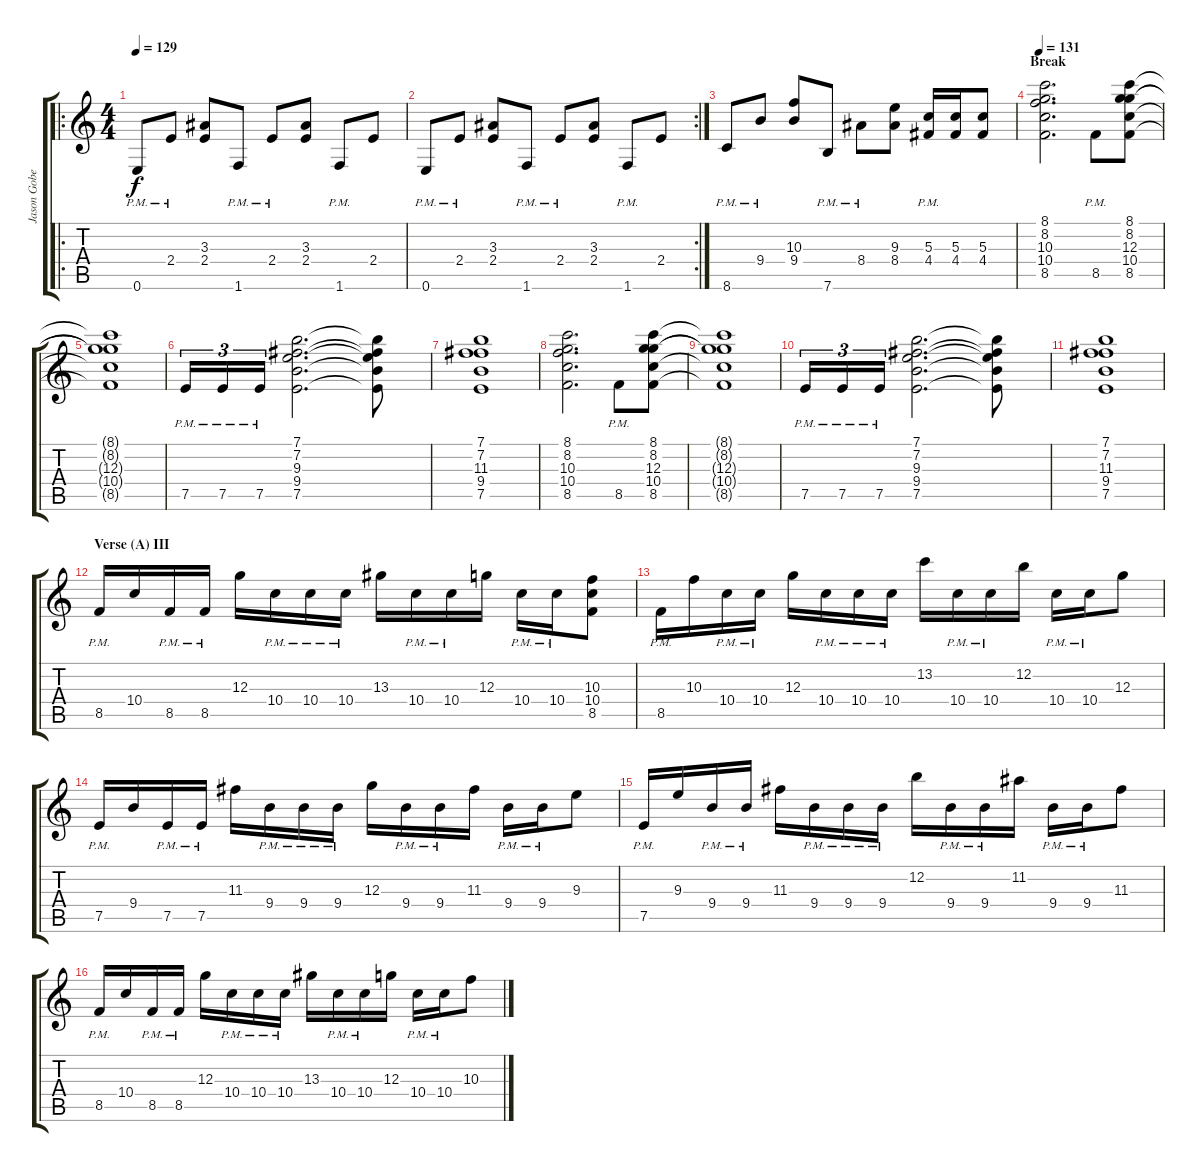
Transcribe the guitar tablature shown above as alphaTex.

\track ("Jason Gobel (distortion)" "Jason Gobe") {instrument distortionguitar}
\staff {score tabs}
\tuning (E4 B3 G3 D3 A2 E2) {hide}
\ro
\ts (4 4)
\tempo 129
\clef g2
\ks c
0.6{pm}.8{dy f} 2.4{pm}.8 (3.3 2.4).8 1.6{pm}.8 2.4{pm}.8 (3.3 2.4).8 1.6{pm}.8 2.4.8 |
\rc 2
0.6{pm}.8 2.4{pm}.8 (3.3 2.4).8 1.6{pm}.8 2.4{pm}.8 (3.3 2.4).8 1.6{pm}.8 2.4.8 |
8.6{pm}.8 9.4{pm}.8 (10.3 9.4).8 7.6{pm}.8 8.4{pm}.8 (9.3 8.4).8 (5.3{pm} 4.4{pm}).16 (5.3 4.4).16 (5.3 4.4).8 |
\section ("" "Break")
\tempo 131
(8.1 8.2 10.3 10.4 8.5).2{d} 8.5{pm}.8 (8.1 8.2 12.3 10.4 8.5).8 |
(8.1{t} 8.2{t} 12.3{t} 10.4{t} 8.5{t}).1 |
7.5{pm}.16{tu (3 2)} 7.5{pm}.16{tu (3 2)} 7.5{pm}.16{tu (3 2)} (7.1 7.2 9.3 9.4 7.5).2{d} (7.1{t} 7.2{t} 9.3{t} 9.4{t} 7.5{t}).8 |
(7.1 7.2 11.3 9.4 7.5).1 |
(8.1 8.2 10.3 10.4 8.5).2{d} 8.5{pm}.8 (8.1 8.2 12.3 10.4 8.5).8 |
(8.1{t} 8.2{t} 12.3{t} 10.4{t} 8.5{t}).1 |
7.5{pm}.16{tu (3 2)} 7.5{pm}.16{tu (3 2)} 7.5{pm}.16{tu (3 2)} (7.1 7.2 9.3 9.4 7.5).2{d} (7.1{t} 7.2{t} 9.3{t} 9.4{t} 7.5{t}).8 |
(7.1 7.2 11.3 9.4 7.5).1 |
\section ("" "Verse (A) III")
8.5{pm}.16 10.4.16 8.5{pm}.16 8.5{pm}.16 12.3.16 10.4{pm}.16 10.4{pm}.16 10.4{pm}.16 13.3.16 10.4{pm}.16 10.4{pm}.16 12.3.16 10.4{pm}.16 10.4{pm}.16 (10.3 10.4 8.5).8 |
8.5{pm}.16 10.3.16 10.4{pm}.16 10.4{pm}.16 12.3.16 10.4{pm}.16 10.4{pm}.16 10.4{pm}.16 13.2.16 10.4{pm}.16 10.4{pm}.16 12.2.16 10.4{pm}.16 10.4{pm}.16 12.3.8 |
7.5{pm}.16 9.4.16 7.5{pm}.16 7.5{pm}.16 11.3.16 9.4{pm}.16 9.4{pm}.16 9.4{pm}.16 12.3.16 9.4{pm}.16 9.4{pm}.16 11.3.16 9.4{pm}.16 9.4{pm}.16 9.3.8 |
7.5{pm}.16 9.3.16 9.4{pm}.16 9.4{pm}.16 11.3.16 9.4{pm}.16 9.4{pm}.16 9.4{pm}.16 12.2.16 9.4{pm}.16 9.4{pm}.16 11.2.16 9.4{pm}.16 9.4{pm}.16 11.3.8 |
8.5{pm}.16 10.4.16 8.5{pm}.16 8.5{pm}.16 12.3.16 10.4{pm}.16 10.4{pm}.16 10.4{pm}.16 13.3.16 10.4{pm}.16 10.4{pm}.16 12.3.16 10.4{pm}.16 10.4{pm}.16 10.3.8
